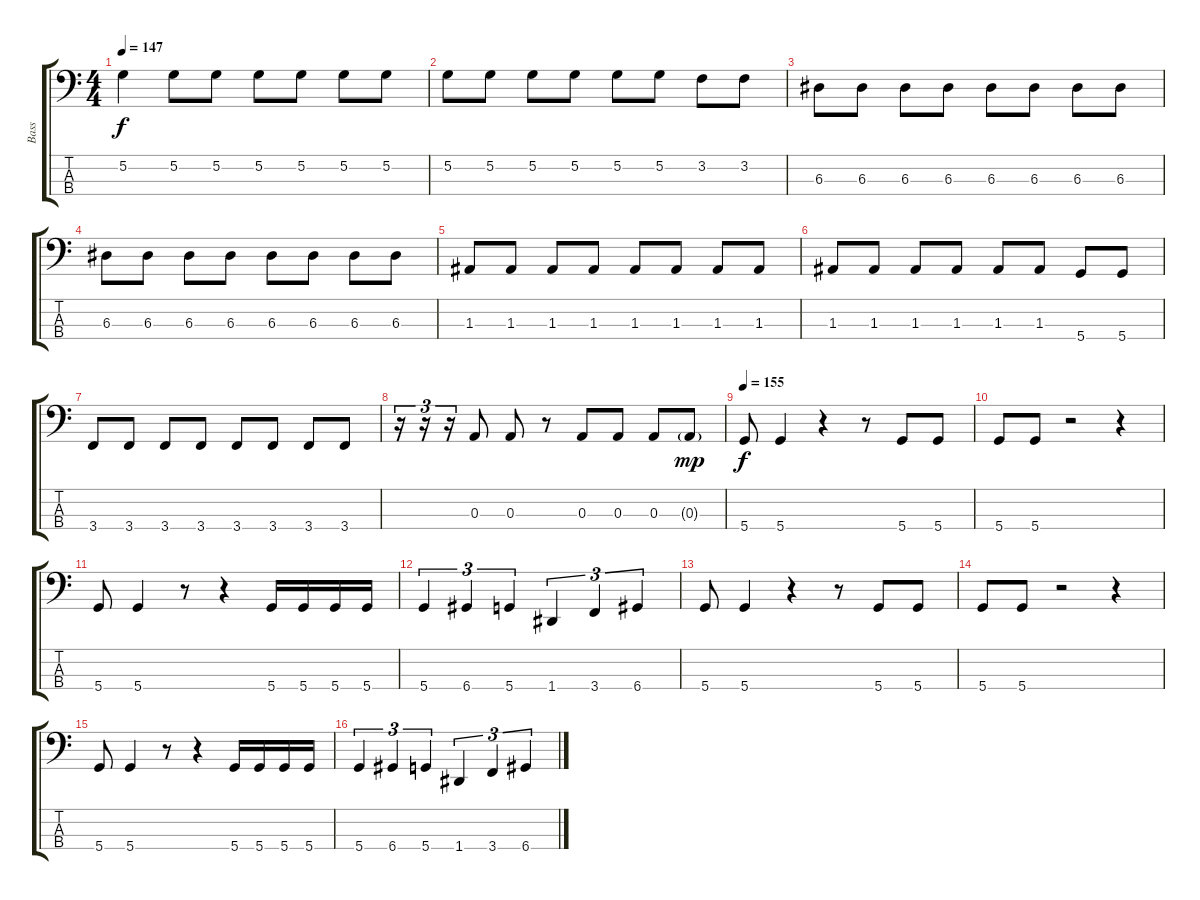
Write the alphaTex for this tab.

\track ("Bass" "Bass") {instrument electricbasspick}
\staff {score tabs}
\tuning (G2 D2 A1 D1) {hide}
\ts (4 4)
\tempo 147
\clef f4
\ks c
5.2.4{dy f} 5.2.8 5.2.8 5.2.8 5.2.8 5.2.8 5.2.8 |
5.2.8 5.2.8 5.2.8 5.2.8 5.2.8 5.2.8 3.2.8 3.2.8 |
6.3.8 6.3.8 6.3.8 6.3.8 6.3.8 6.3.8 6.3.8 6.3.8 |
6.3.8 6.3.8 6.3.8 6.3.8 6.3.8 6.3.8 6.3.8 6.3.8 |
1.3.8 1.3.8 1.3.8 1.3.8 1.3.8 1.3.8 1.3.8 1.3.8 |
1.3.8 1.3.8 1.3.8 1.3.8 1.3.8 1.3.8 5.4.8 5.4.8 |
3.4.8 3.4.8 3.4.8 3.4.8 3.4.8 3.4.8 3.4.8 3.4.8 |
r.16{tu (3 2)} r.16{tu (3 2)} r.16{tu (3 2)} 0.3.8 0.3.8 r.8 0.3.8 0.3.8 0.3.8 0.3{g}.8{dy mp} |
\tempo 155
5.4.8{dy f} 5.4.4 r.4 r.8 5.4.8 5.4.8 |
5.4.8 5.4.8 r.2 r.4 |
5.4.8 5.4.4 r.8 r.4 5.4.16 5.4.16 5.4.16 5.4.16 |
5.4.4{tu (3 2)} 6.4.4{tu (3 2)} 5.4.4{tu (3 2)} 1.4.4{tu (3 2)} 3.4.4{tu (3 2)} 6.4.4{tu (3 2)} |
5.4.8 5.4.4 r.4 r.8 5.4.8 5.4.8 |
5.4.8 5.4.8 r.2 r.4 |
5.4.8 5.4.4 r.8 r.4 5.4.16 5.4.16 5.4.16 5.4.16 |
5.4.4{tu (3 2)} 6.4.4{tu (3 2)} 5.4.4{tu (3 2)} 1.4.4{tu (3 2)} 3.4.4{tu (3 2)} 6.4.4{tu (3 2)}
